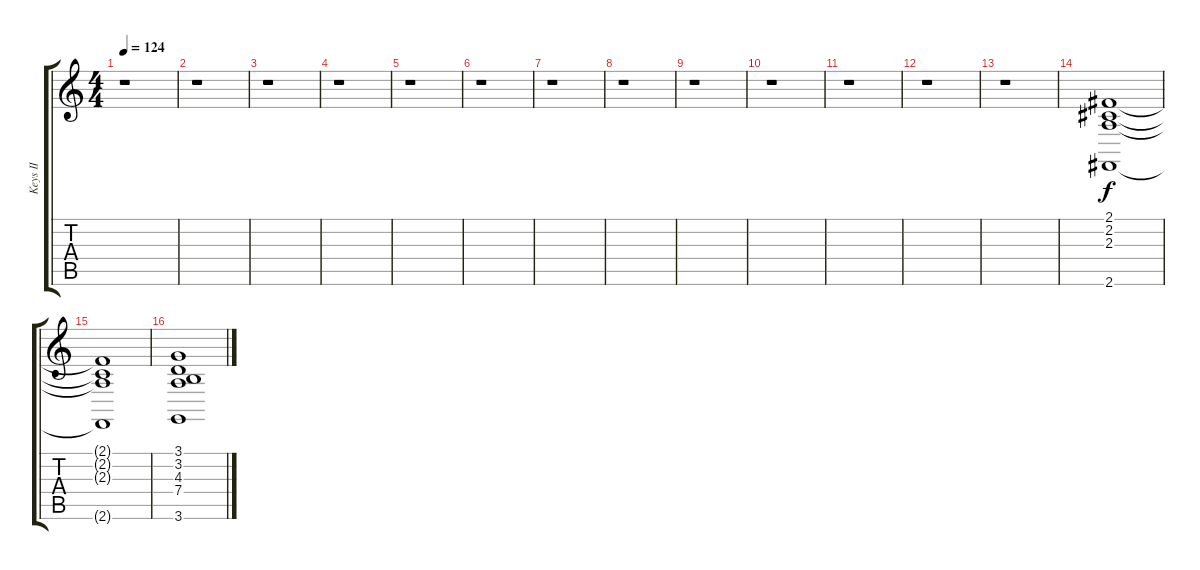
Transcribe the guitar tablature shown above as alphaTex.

\track ("Keys II" "Keys II") {instrument synthstrings1}
\staff {score tabs}
\tuning (E4 B3 G3 D3 A2 E2) {hide}
\ts (4 4)
\tempo 124
\clef g2
\ks c
r.1{dy f} |
r.1 |
r.1 |
r.1 |
r.1 |
r.1 |
r.1 |
r.1 |
r.1 |
r.1 |
r.1 |
r.1 |
r.1 |
(2.1 2.2 2.3 2.6).1 |
(2.1{t} 2.2{t} 2.3{t} 2.6{t}).1 |
(3.1 3.2 4.3 7.4 3.6).1
